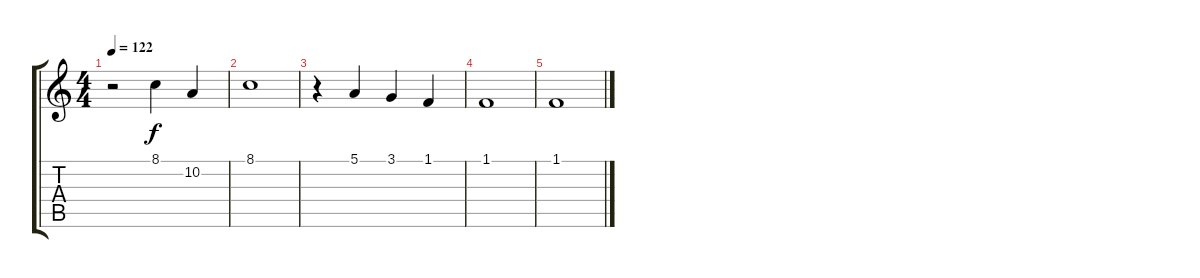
\track "" {instrument vibraphone}
\staff {score tabs}
\tuning (E4 B3 G3 D3 A2 E2) {hide}
\ts (4 4)
\tempo 122
\clef g2
\ks c
r.2{dy f} 8.1.4 10.2.4 |
8.1.1 |
r.4 5.1.4 3.1.4 1.1.4 |
1.1.1 |
1.1.1
